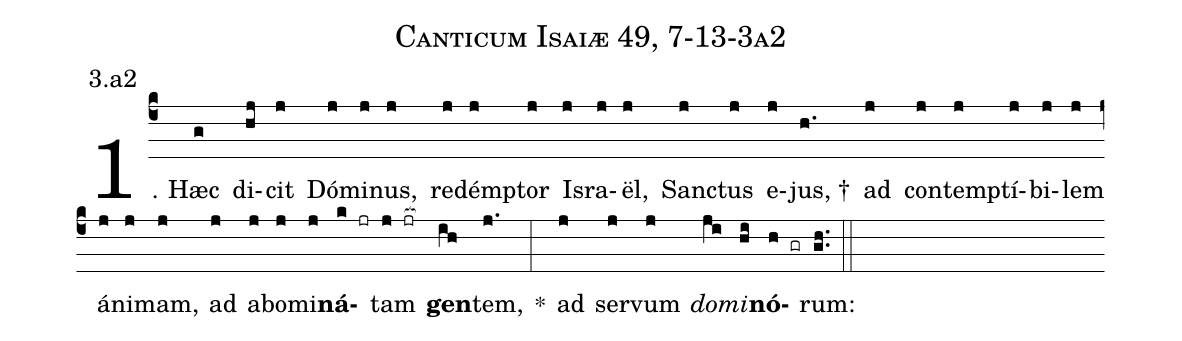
name: Canticum Isaiæ 49, 7-13-3a2;
annotation: 3.a2;
%%
(c4)1. Hæc(g) di(hj)cit(j) Dó(j)mi(j)nus,(j) red(j)émp(j)tor(j) Is(j)ra(j)ël,(j) Sanc(j)tus(j) e(j)jus, †(h.) ad(j) con(j)temp(j)tí(j)bi(j)lem(j) á(j)ni(j)mam,(j) ad(j) ab(j)o(j)mi(j)<b>ná</b>(k jr)tam(j jr[ocb:1{]) <b>gen</b>(ih[ocb:0}])tem,(j.) *(:) ad(j) ser(j)vum(j) <i>do</i>(ji)<i>mi</i>(hi)<b>nó</b>(h gr)rum:(gh..) (::)
